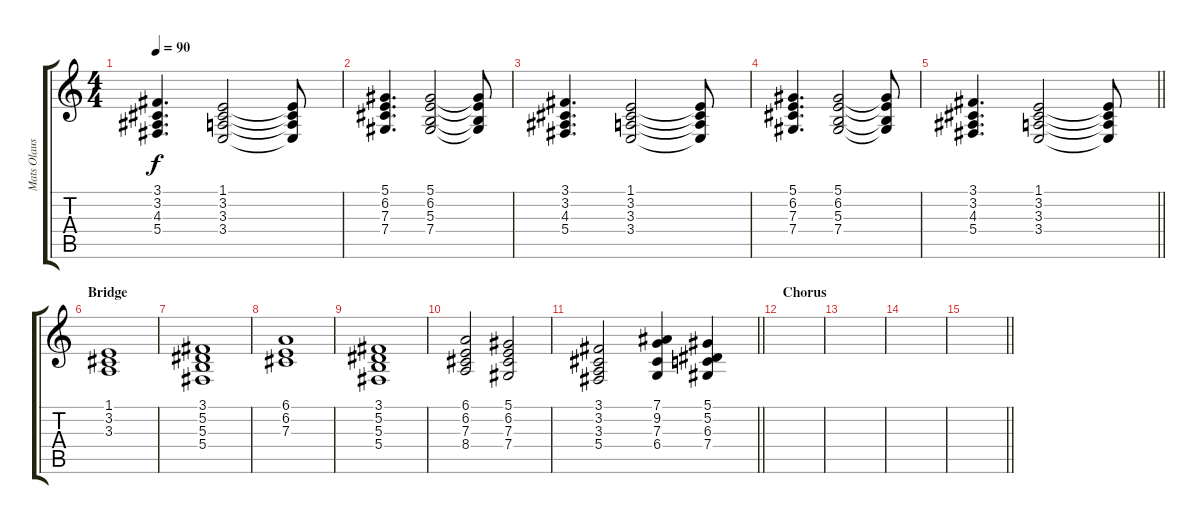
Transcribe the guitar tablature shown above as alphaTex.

\track ("Mats Olausson" "Mats Olaus") {instrument choiraahs}
\staff {score tabs}
\tuning (Eb4 Bb3 Gb3 Db3 Ab2 Eb2) {hide}
\ts (4 4)
\tempo 90
\clef g2
\ks c
(3.1 3.2 4.3 5.4).4{d dy f} (1.1 3.2 3.3 3.4).2 (1.1{t} 3.2{t} 3.3{t} 3.4{t}).8 |
(5.1 6.2 7.3 7.4).4{d} (5.1 6.2 5.3 7.4).2 (5.1{t} 6.2{t} 5.3{t} 7.4{t}).8 |
(3.1 3.2 4.3 5.4).4{d} (1.1 3.2 3.3 3.4).2 (1.1{t} 3.2{t} 3.3{t} 3.4{t}).8 |
(5.1 6.2 7.3 7.4).4{d} (5.1 6.2 5.3 7.4).2 (5.1{t} 6.2{t} 5.3{t} 7.4{t}).8 |
\barLineRight lightlight
(3.1 3.2 4.3 5.4).4{d} (1.1 3.2 3.3 3.4).2 (1.1{t} 3.2{t} 3.3{t} 3.4{t}).8 |
\section ("" "Bridge")
(1.1 3.2 3.3).1 |
(3.1 5.2 5.3 5.4).1 |
(6.1 6.2 7.3).1 |
(3.1 5.2 5.3 5.4).1 |
(6.1 6.2 7.3 8.4).2 (5.1 6.2 7.3 7.4).2 |
\barLineRight lightlight
(3.1 3.2 3.3 5.4).2 (7.1 9.2 7.3 6.4).4 (5.1 5.2 6.3 7.4).4 |
\section ("" "Chorus")
|
|
|
\barLineRight lightlight
